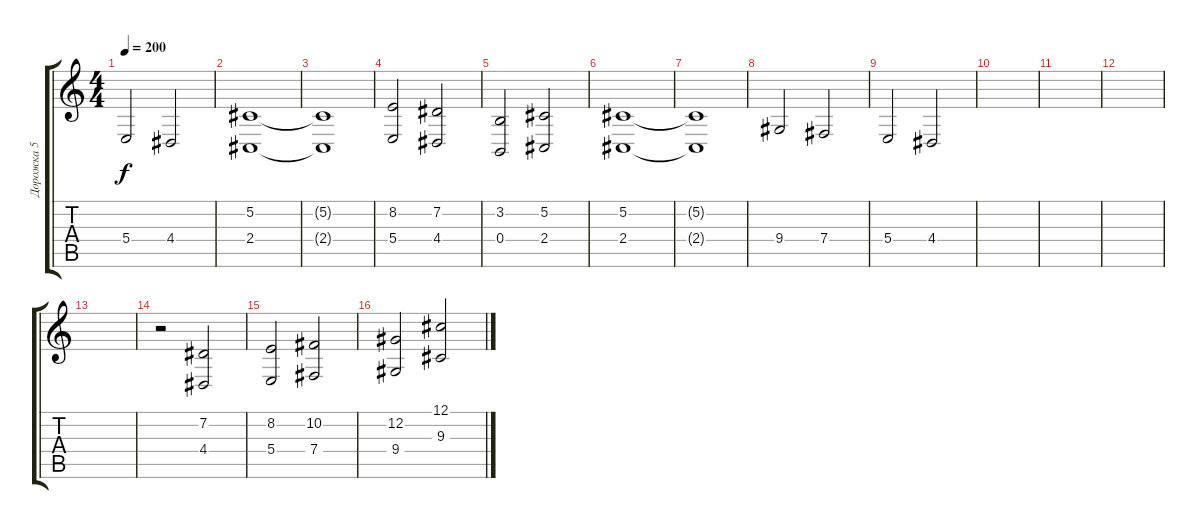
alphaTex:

\track ("Дорожка 5" "Дорожка 5") {instrument tremolostrings}
\staff {score tabs}
\tuning (Db4 Ab3 E3 B2 Gb2 Db2) {hide}
\ts (4 4)
\tempo 200
\clef g2
\ks c
5.4.2{dy f} 4.4.2 |
(5.2 2.4).1 |
(5.2{t} 2.4{t}).1 |
(8.2 5.4).2 (7.2 4.4).2 |
(3.2 0.4).2 (5.2 2.4).2 |
(5.2 2.4).1 |
(5.2{t} 2.4{t}).1 |
9.4.2 7.4.2 |
5.4.2 4.4.2 |
|
|
|
|
r.2 (7.2 4.4).2 |
(8.2 5.4).2 (10.2 7.4).2 |
(12.2 9.4).2 (12.1 9.3).2
